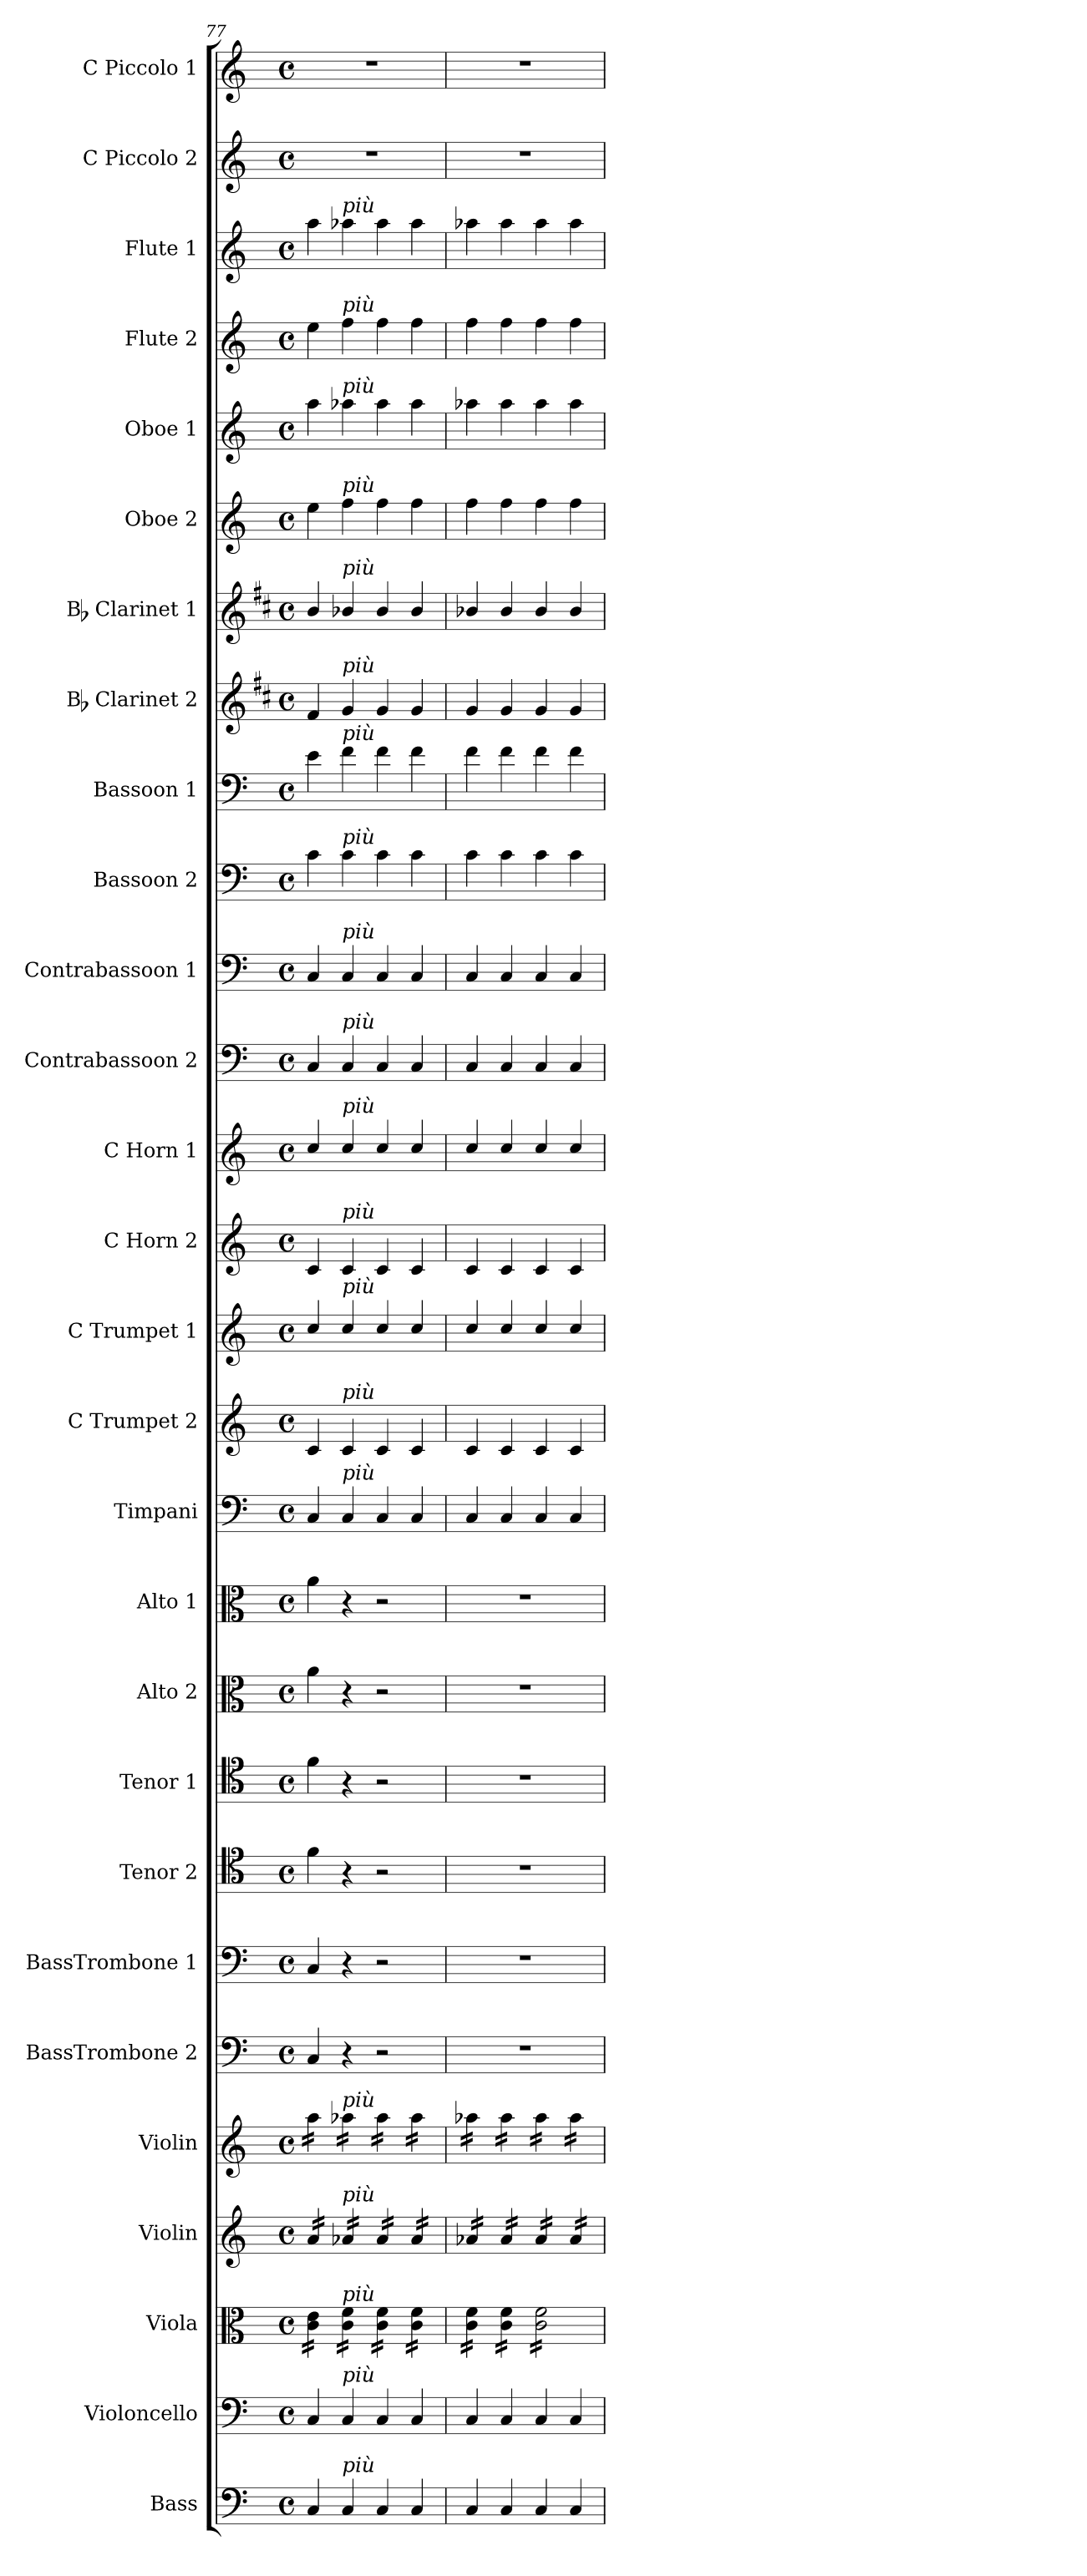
**kern	**kern	**kern	**kern	**kern	**kern	**kern	**kern	**kern	**kern	**kern	**kern	**kern	**kern	**kern	**kern	**kern	**kern	**kern	**kern	**kern	**kern	**kern	**kern	**kern	**kern	**kern	**kern
*part28	*part27	*part26	*part25	*part24	*part23	*part22	*part21	*part20	*part19	*part18	*part17	*part16	*part15	*part14	*part13	*part12	*part11	*part10	*part9	*part8	*part7	*part6	*part5	*part4	*part3	*part2	*part1
*staff28	*staff27	*staff26	*staff25	*staff24	*staff23	*staff22	*staff21	*staff20	*staff19	*staff18	*staff17	*staff16	*staff15	*staff14	*staff13	*staff12	*staff11	*staff10	*staff9	*staff8	*staff7	*staff6	*staff5	*staff4	*staff3	*staff2	*staff1
*I"Bass	*I"Violoncello	*I"Viola	*I"Violin	*I"Violin	*I"BassTrombone 2	*I"BassTrombone 1	*I"Tenor 2	*I"Tenor 1	*I"Alto 2	*I"Alto 1	*I"Timpani	*I"C Trumpet 2	*I"C Trumpet 1	*I"C Horn 2	*I"C Horn 1	*I"Contrabassoon 2	*I"Contrabassoon 1	*I"Bassoon 2	*I"Bassoon 1	*I"Bb Clarinet 2	*I"Bb Clarinet 1	*I"Oboe 2	*I"Oboe 1	*I"Flute 2	*I"Flute 1	*I"C Piccolo 2	*I"C Piccolo 1
*I'B	*I'Vc	*I'Vla	*I'Vln	*I'Vln	*I'BTrb 2	*I'BTrb 1	*I'T 2	*I'T 1	*I'A 2	*I'A 1	*I'Timp	*I'Tpt 2	*I'Tpt 1	*I'Hn 2	*I'Hn 1	*I'C Bsn 2	*I'C Bsn 1	*I'Bsn 2	*I'Bsn 1	*I'Cl 2	*I'Cl 1	*I'Ob 2	*I'Ob 1	*I'Fl 2	*I'Fl 1	*I'Picc 2	*I'Picc 1
*clefF4	*clefF4	*clefC3	*clefG2	*clefG2	*clefF4	*clefF4	*clefC4	*clefC4	*clefC3	*clefC3	*clefF4	*clefG2	*clefG2	*clefG2	*clefG2	*clefF4	*clefF4	*clefF4	*clefF4	*clefG2	*clefG2	*clefG2	*clefG2	*clefG2	*clefG2	*clefG2	*clefG2
*ITrd7c12	*	*	*	*	*	*	*	*	*	*	*	*	*	*ITrd7c12	*ITrd7c12	*ITrd7c12	*ITrd7c12	*	*	*ITrd1c2	*ITrd1c2	*	*	*	*	*ITrd-7c-12	*ITrd-7c-12
*k[]	*k[]	*k[]	*k[]	*k[]	*k[]	*k[]	*k[]	*k[]	*k[]	*k[]	*k[]	*k[]	*k[]	*k[]	*k[]	*k[]	*k[]	*k[]	*k[]	*k[]	*k[]	*k[]	*k[]	*k[]	*k[]	*k[]	*k[]
*M4/4	*M4/4	*M4/4	*M4/4	*M4/4	*M4/4	*M4/4	*M4/4	*M4/4	*M4/4	*M4/4	*M4/4	*M4/4	*M4/4	*M4/4	*M4/4	*M4/4	*M4/4	*M4/4	*M4/4	*M4/4	*M4/4	*M4/4	*M4/4	*M4/4	*M4/4	*M4/4	*M4/4
*met(c)	*met(c)	*met(c)	*met(c)	*met(c)	*met(c)	*met(c)	*met(c)	*met(c)	*met(c)	*met(c)	*met(c)	*met(c)	*met(c)	*met(c)	*met(c)	*met(c)	*met(c)	*met(c)	*met(c)	*met(c)	*met(c)	*met(c)	*met(c)	*met(c)	*met(c)	*met(c)	*met(c)
=77	=77	=77	=77	=77	=77	=77	=77	=77	=77	=77	=77	=77	=77	=77	=77	=77	=77	=77	=77	=77	=77	=77	=77	=77	=77	=77	=77
*	*	*tremolo	*	*	*	*	*	*	*	*	*	*	*	*	*	*	*	*	*	*	*	*	*	*	*	*	*
*	*	*	*tremolo	*	*	*	*	*	*	*	*	*	*	*	*	*	*	*	*	*	*	*	*	*	*	*	*
*	*	*	*	*tremolo	*	*	*	*	*	*	*	*	*	*	*	*	*	*	*	*	*	*	*	*	*	*	*
4CC	4C	16c\ 16e\LL	16aLL	16aaLL	4C	4C	4f	4f	4a	4a	4C	4c/	4cc/	4C/	4c/	4CC	4CC	4c\	4e\	4e/	4a/	4ee\	4aa\	4ee\	4aa\	1r	1r
.	.	16c\ 16e\	16a	16aa	.	.	.	.	.	.	.	.	.	.	.	.	.	.	.	.	.	.	.	.	.	.	.
.	.	16c\ 16e\	16a	16aa	.	.	.	.	.	.	.	.	.	.	.	.	.	.	.	.	.	.	.	.	.	.	.
.	.	16c\ 16e\JJ	16aJJ	16aaJJ	.	.	.	.	.	.	.	.	.	.	.	.	.	.	.	.	.	.	.	.	.	.	.
!	!	!	!	!	!	!	!	!	!	!	!	!	!	!	!	!	!	!	!	!	!	!	!	!	!LO:TX:a:i:t=più	!	!
!	!	!	!	!	!	!	!	!	!	!	!	!	!	!	!	!	!	!	!	!	!	!	!	!LO:TX:a:i:t=più	!	!	!
!	!	!	!	!	!	!	!	!	!	!	!	!	!	!	!	!	!	!	!	!	!	!	!LO:TX:a:i:t=più	!	!	!	!
!	!	!	!	!	!	!	!	!	!	!	!	!	!	!	!	!	!	!	!	!	!	!LO:TX:a:i:t=più	!	!	!	!	!
!	!	!	!	!	!	!	!	!	!	!	!	!	!	!	!	!	!	!	!	!	!LO:TX:a:i:t=più	!	!	!	!	!	!
!	!	!	!	!	!	!	!	!	!	!	!	!	!	!	!	!	!	!	!	!LO:TX:a:i:t=più	!	!	!	!	!	!	!
!	!	!	!	!	!	!	!	!	!	!	!	!	!	!	!	!	!	!	!LO:TX:a:i:t=più	!	!	!	!	!	!	!	!
!	!	!	!	!	!	!	!	!	!	!	!	!	!	!	!	!	!	!LO:TX:a:i:t=più	!	!	!	!	!	!	!	!	!
!	!	!	!	!	!	!	!	!	!	!	!	!	!	!	!	!	!LO:TX:a:i:t=più	!	!	!	!	!	!	!	!	!	!
!	!	!	!	!	!	!	!	!	!	!	!	!	!	!	!	!LO:TX:a:i:t=più	!	!	!	!	!	!	!	!	!	!	!
!	!	!	!	!	!	!	!	!	!	!	!	!	!	!	!LO:TX:a:i:t=più	!	!	!	!	!	!	!	!	!	!	!	!
!	!	!	!	!	!	!	!	!	!	!	!	!	!	!LO:TX:a:i:t=più	!	!	!	!	!	!	!	!	!	!	!	!	!
!	!	!	!	!	!	!	!	!	!	!	!	!	!LO:TX:a:i:t=più	!	!	!	!	!	!	!	!	!	!	!	!	!	!
!	!	!	!	!	!	!	!	!	!	!	!	!LO:TX:a:i:t=più	!	!	!	!	!	!	!	!	!	!	!	!	!	!	!
!	!	!	!	!	!	!	!	!	!	!	!LO:TX:a:i:t=più	!	!	!	!	!	!	!	!	!	!	!	!	!	!	!	!
!	!	!	!	!LO:TX:a:i:t=più	!	!	!	!	!	!	!	!	!	!	!	!	!	!	!	!	!	!	!	!	!	!	!
!	!	!	!LO:TX:a:i:t=più	!	!	!	!	!	!	!	!	!	!	!	!	!	!	!	!	!	!	!	!	!	!	!	!
!	!	!LO:TX:a:i:t=più	!	!	!	!	!	!	!	!	!	!	!	!	!	!	!	!	!	!	!	!	!	!	!	!	!
!	!LO:TX:a:i:t=più	!	!	!	!	!	!	!	!	!	!	!	!	!	!	!	!	!	!	!	!	!	!	!	!	!	!
!LO:TX:a:i:t=più	!	!	!	!	!	!	!	!	!	!	!	!	!	!	!	!	!	!	!	!	!	!	!	!	!	!	!
4CC	4C	16c\ 16f\LL	16a-XLL	16aa-XLL	4r	4r	4r	4r	4r	4r	4C	4c/	4cc/	4C/	4c/	4CC	4CC	4c\	4f\	4f/	4a-X/	4ff\	4aa-X\	4ff\	4aa-X\	.	.
.	.	16c\ 16f\	16a-X	16aa-X	.	.	.	.	.	.	.	.	.	.	.	.	.	.	.	.	.	.	.	.	.	.	.
.	.	16c\ 16f\	16a-X	16aa-X	.	.	.	.	.	.	.	.	.	.	.	.	.	.	.	.	.	.	.	.	.	.	.
.	.	16c\ 16f\JJ	16a-XJJ	16aa-XJJ	.	.	.	.	.	.	.	.	.	.	.	.	.	.	.	.	.	.	.	.	.	.	.
4CC	4C	16c\ 16f\LL	16a-LL	16aa-LL	2r	2r	2r	2r	2r	2r	4C	4c/	4cc/	4C/	4c/	4CC	4CC	4c\	4f\	4f/	4a-/	4ff\	4aa-\	4ff\	4aa-\	.	.
.	.	16c\ 16f\	16a-	16aa-	.	.	.	.	.	.	.	.	.	.	.	.	.	.	.	.	.	.	.	.	.	.	.
.	.	16c\ 16f\	16a-	16aa-	.	.	.	.	.	.	.	.	.	.	.	.	.	.	.	.	.	.	.	.	.	.	.
.	.	16c\ 16f\JJ	16a-JJ	16aa-JJ	.	.	.	.	.	.	.	.	.	.	.	.	.	.	.	.	.	.	.	.	.	.	.
4CC	4C	16c\ 16f\LL	16a-LL	16aa-LL	.	.	.	.	.	.	4C	4c/	4cc/	4C/	4c/	4CC	4CC	4c\	4f\	4f/	4a-/	4ff\	4aa-\	4ff\	4aa-\	.	.
.	.	16c\ 16f\	16a-	16aa-	.	.	.	.	.	.	.	.	.	.	.	.	.	.	.	.	.	.	.	.	.	.	.
.	.	16c\ 16f\	16a-	16aa-	.	.	.	.	.	.	.	.	.	.	.	.	.	.	.	.	.	.	.	.	.	.	.
.	.	16c\ 16f\JJ	16a-JJ	16aa-JJ	.	.	.	.	.	.	.	.	.	.	.	.	.	.	.	.	.	.	.	.	.	.	.
=78	=78	=78	=78	=78	=78	=78	=78	=78	=78	=78	=78	=78	=78	=78	=78	=78	=78	=78	=78	=78	=78	=78	=78	=78	=78	=78	=78
4CC	4C	16c\ 16f\LL	16a-XLL	16aa-XLL	1r	1r	1r	1r	1r	1r	4C	4c/	4cc/	4C/	4c/	4CC	4CC	4c\	4f\	4f/	4a-X/	4ff\	4aa-X\	4ff\	4aa-X\	1r	1r
.	.	16c\ 16f\	16a-X	16aa-X	.	.	.	.	.	.	.	.	.	.	.	.	.	.	.	.	.	.	.	.	.	.	.
.	.	16c\ 16f\	16a-X	16aa-X	.	.	.	.	.	.	.	.	.	.	.	.	.	.	.	.	.	.	.	.	.	.	.
.	.	16c\ 16f\JJ	16a-XJJ	16aa-XJJ	.	.	.	.	.	.	.	.	.	.	.	.	.	.	.	.	.	.	.	.	.	.	.
4CC	4C	16c\ 16f\LL	16a-LL	16aa-LL	.	.	.	.	.	.	4C	4c/	4cc/	4C/	4c/	4CC	4CC	4c\	4f\	4f/	4a-/	4ff\	4aa-\	4ff\	4aa-\	.	.
.	.	16c\ 16f\	16a-	16aa-	.	.	.	.	.	.	.	.	.	.	.	.	.	.	.	.	.	.	.	.	.	.	.
.	.	16c\ 16f\	16a-	16aa-	.	.	.	.	.	.	.	.	.	.	.	.	.	.	.	.	.	.	.	.	.	.	.
.	.	16c\ 16f\JJ	16a-JJ	16aa-JJ	.	.	.	.	.	.	.	.	.	.	.	.	.	.	.	.	.	.	.	.	.	.	.
4CC	4C	16c\ 16f\LL	16a-LL	16aa-LL	.	.	.	.	.	.	4C	4c/	4cc/	4C/	4c/	4CC	4CC	4c\	4f\	4f/	4a-/	4ff\	4aa-\	4ff\	4aa-\	.	.
.	.	16c\ 16f\	16a-	16aa-	.	.	.	.	.	.	.	.	.	.	.	.	.	.	.	.	.	.	.	.	.	.	.
.	.	16c\ 16f\	16a-	16aa-	.	.	.	.	.	.	.	.	.	.	.	.	.	.	.	.	.	.	.	.	.	.	.
.	.	16c\ 16f\	16a-JJ	16aa-JJ	.	.	.	.	.	.	.	.	.	.	.	.	.	.	.	.	.	.	.	.	.	.	.
4CC	4C	16c\ 16f\	16a-LL	16aa-LL	.	.	.	.	.	.	4C	4c/	4cc/	4C/	4c/	4CC	4CC	4c\	4f\	4f/	4a-/	4ff\	4aa-\	4ff\	4aa-\	.	.
.	.	16c\ 16f\	16a-	16aa-	.	.	.	.	.	.	.	.	.	.	.	.	.	.	.	.	.	.	.	.	.	.	.
.	.	16c\ 16f\	16a-	16aa-	.	.	.	.	.	.	.	.	.	.	.	.	.	.	.	.	.	.	.	.	.	.	.
.	.	16c\ 16f\JJ	16a-JJ	16aa-JJ	.	.	.	.	.	.	.	.	.	.	.	.	.	.	.	.	.	.	.	.	.	.	.
*	*	*	*	*Xtremolo	*	*	*	*	*	*	*	*	*	*	*	*	*	*	*	*	*	*	*	*	*	*	*
*	*	*	*Xtremolo	*	*	*	*	*	*	*	*	*	*	*	*	*	*	*	*	*	*	*	*	*	*	*	*
*	*	*Xtremolo	*	*	*	*	*	*	*	*	*	*	*	*	*	*	*	*	*	*	*	*	*	*	*	*	*
=	=	=	=	=	=	=	=	=	=	=	=	=	=	=	=	=	=	=	=	=	=	=	=	=	=	=	=
*-	*-	*-	*-	*-	*-	*-	*-	*-	*-	*-	*-	*-	*-	*-	*-	*-	*-	*-	*-	*-	*-	*-	*-	*-	*-	*-	*-
